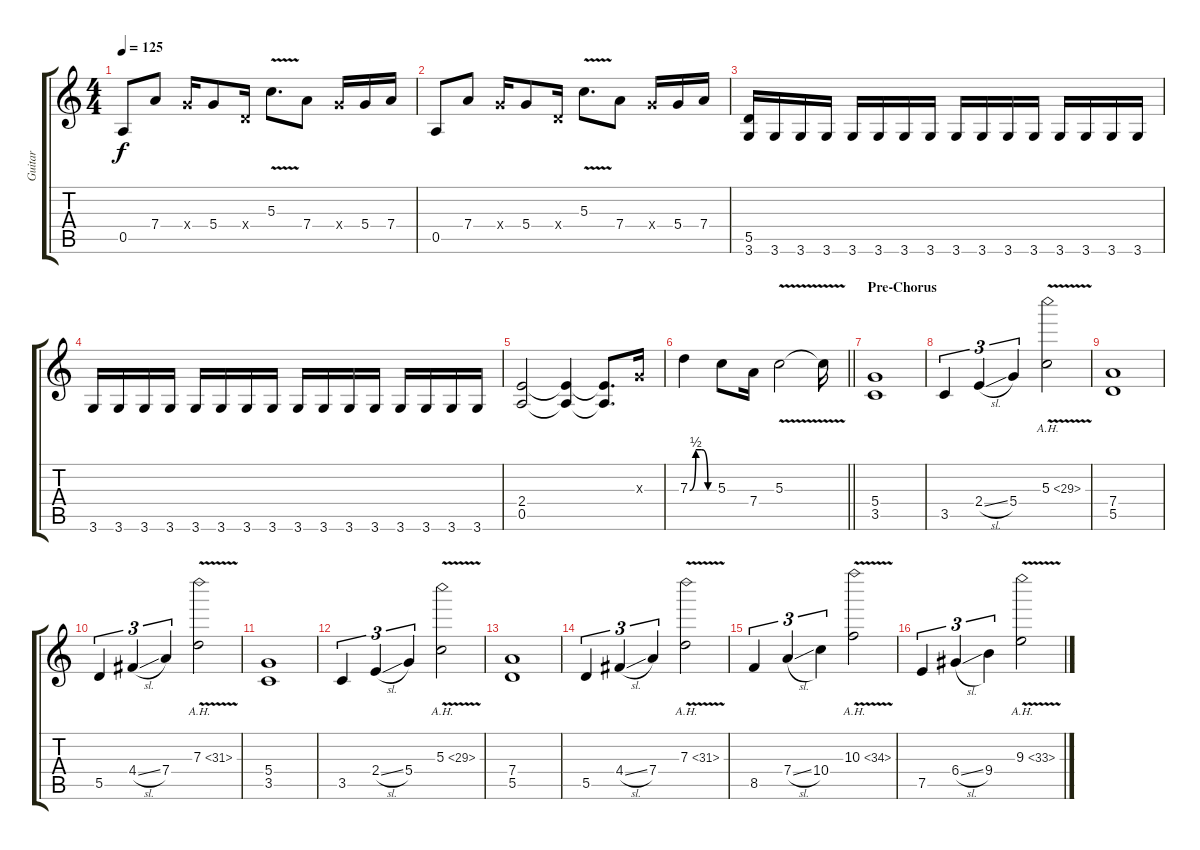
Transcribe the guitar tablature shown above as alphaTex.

\track ("Guitar" "Guitar") {instrument distortionguitar}
\staff {score tabs}
\tuning (E4 B3 G3 D3 A2 E2) {hide}
\ts (4 4)
\tempo 125
\clef g2
\ks c
0.5.8{dy f} 7.4.8 5.4{x}.16 5.4.8 0.4{x}.16 5.3{v}.8{d} 7.4.8 5.4{x}.16 5.4.16 7.4.16 |
0.5.8 7.4.8 5.4{x}.16 5.4.8 0.4{x}.16 5.3{v}.8{d} 7.4.8 5.4{x}.16 5.4.16 7.4.16 |
(5.5 3.6).16 3.6.16 3.6.16 3.6.16 3.6.16 3.6.16 3.6.16 3.6.16 3.6.16 3.6.16 3.6.16 3.6.16 3.6.16 3.6.16 3.6.16 3.6.16 |
3.6.16 3.6.16 3.6.16 3.6.16 3.6.16 3.6.16 3.6.16 3.6.16 3.6.16 3.6.16 3.6.16 3.6.16 3.6.16 3.6.16 3.6.16 3.6.16 |
(2.4 0.5).2 (2.4{t} 0.5{t}).4 (2.4{t} 0.5{t}).8{d} 0.3{x}.16 |
\barLineRight lightlight
7.3{be (custom 0 0 15 2 30 2 45 0 60 0)}.4 5.3.8 7.4.16 5.3{v}.2 5.3{t}.16 |
\section ("" "Pre-Chorus")
(5.4 3.5).1 |
3.5.4{tu (3 2)} 2.4{sl}.4{tu (3 2)} 5.4.4{tu (3 2)} 5.3{ah 24 v}.2 |
(7.4 5.5).1 |
5.5.4{tu (3 2)} 4.4{sl}.4{tu (3 2)} 7.4.4{tu (3 2)} 7.3{ah 24 v}.2 |
(5.4 3.5).1 |
3.5.4{tu (3 2)} 2.4{sl}.4{tu (3 2)} 5.4.4{tu (3 2)} 5.3{ah 24 v}.2 |
(7.4 5.5).1 |
5.5.4{tu (3 2)} 4.4{sl}.4{tu (3 2)} 7.4.4{tu (3 2)} 7.3{ah 24 v}.2 |
8.5.4{tu (3 2)} 7.4{sl}.4{tu (3 2)} 10.4.4{tu (3 2)} 10.3{ah 24 v}.2 |
7.5.4{tu (3 2)} 6.4{sl}.4{tu (3 2)} 9.4.4{tu (3 2)} 9.3{ah 24 v}.2
